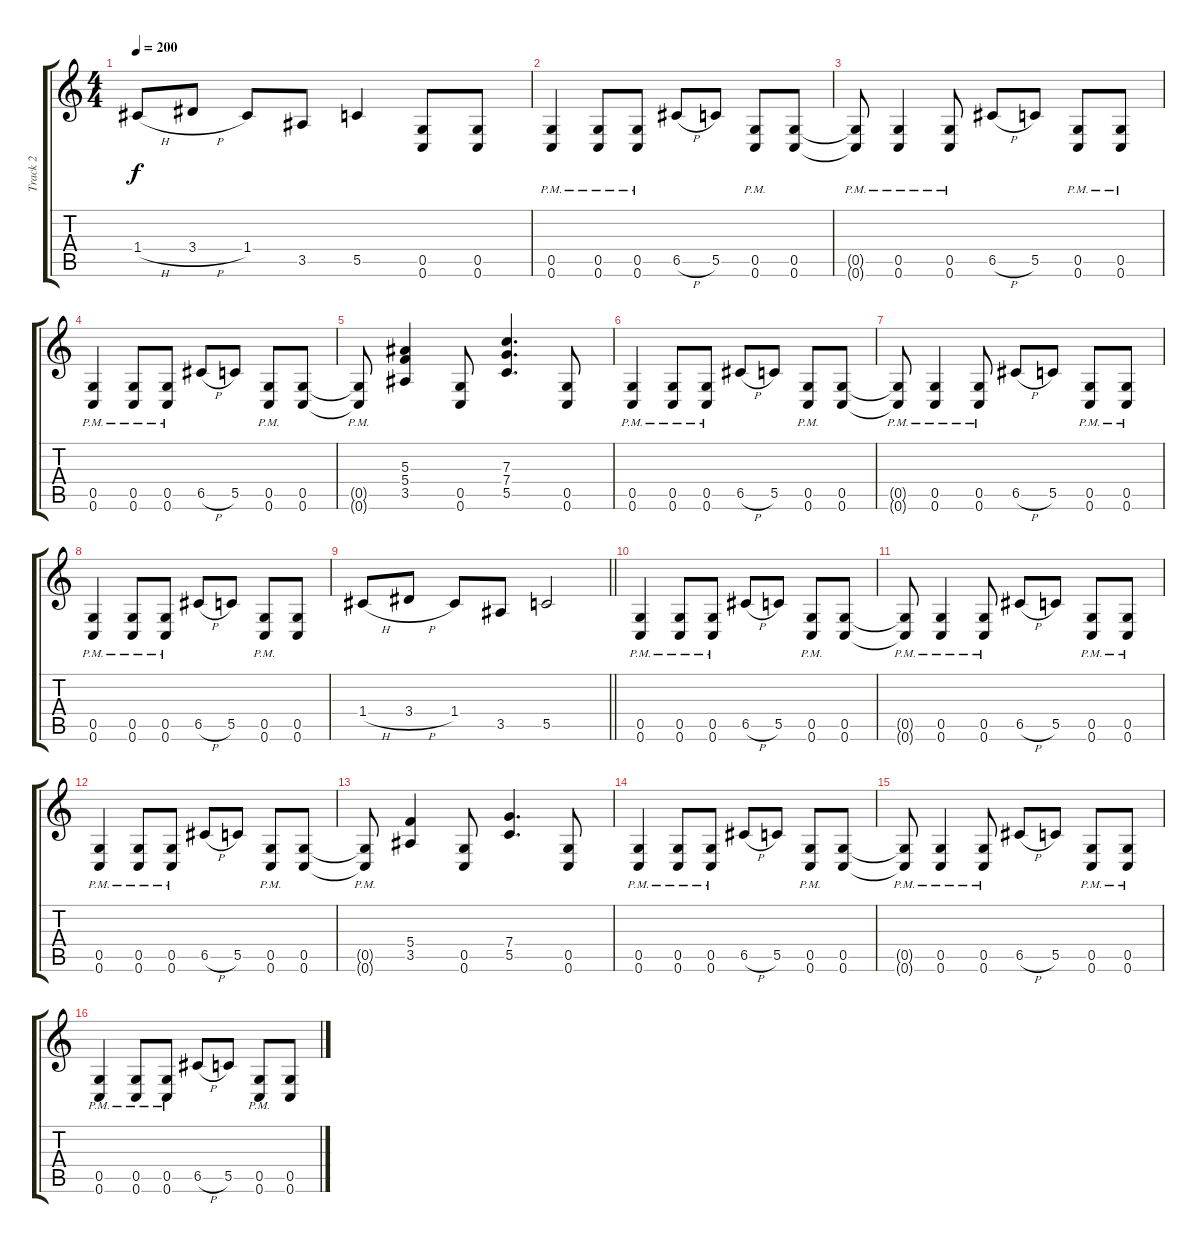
\track ("Track 2" "Track 2") {instrument distortionguitar}
\staff {score tabs}
\tuning (D4 A3 F3 C3 G2 C2) {hide}
\ts (4 4)
\tempo 200
\clef g2
\ks c
1.4{h}.8{dy f} 3.4{h}.8 1.4.8 3.5.8 5.5.4 (0.5 0.6).8 (0.5 0.6).8 |
(0.5{pm} 0.6{pm}).4 (0.5{pm} 0.6{pm}).8 (0.5{pm} 0.6{pm}).8 6.5{h}.8 5.5.8 (0.5{pm} 0.6{pm}).8 (0.5 0.6).8 |
(0.5{pm t} 0.6{pm t}).8 (0.5{pm} 0.6{pm}).4 (0.5{pm} 0.6{pm}).8 6.5{h}.8 5.5.8 (0.5{pm} 0.6{pm}).8 (0.5{pm} 0.6{pm}).8 |
(0.5{pm} 0.6{pm}).4 (0.5{pm} 0.6{pm}).8 (0.5{pm} 0.6{pm}).8 6.5{h}.8 5.5.8 (0.5{pm} 0.6{pm}).8 (0.5 0.6).8 |
(0.5{pm t} 0.6{pm t}).8 (5.3 5.4 3.5).4 (0.5 0.6).8 (7.3 7.4 5.5).4{d} (0.5 0.6).8 |
(0.5{pm} 0.6{pm}).4 (0.5{pm} 0.6{pm}).8 (0.5{pm} 0.6{pm}).8 6.5{h}.8 5.5.8 (0.5{pm} 0.6{pm}).8 (0.5 0.6).8 |
(0.5{pm t} 0.6{pm t}).8 (0.5{pm} 0.6{pm}).4 (0.5{pm} 0.6{pm}).8 6.5{h}.8 5.5.8 (0.5{pm} 0.6{pm}).8 (0.5{pm} 0.6{pm}).8 |
(0.5{pm} 0.6{pm}).4 (0.5{pm} 0.6{pm}).8 (0.5{pm} 0.6{pm}).8 6.5{h}.8 5.5.8 (0.5{pm} 0.6{pm}).8 (0.5 0.6).8 |
\barLineRight lightlight
1.4{h}.8 3.4{h}.8 1.4.8 3.5.8 5.5.2 |
(0.5{pm} 0.6{pm}).4 (0.5{pm} 0.6{pm}).8 (0.5{pm} 0.6{pm}).8 6.5{h}.8 5.5.8 (0.5{pm} 0.6{pm}).8 (0.5 0.6).8 |
(0.5{pm t} 0.6{pm t}).8 (0.5{pm} 0.6{pm}).4 (0.5{pm} 0.6{pm}).8 6.5{h}.8 5.5.8 (0.5{pm} 0.6{pm}).8 (0.5{pm} 0.6{pm}).8 |
(0.5{pm} 0.6{pm}).4 (0.5{pm} 0.6{pm}).8 (0.5{pm} 0.6{pm}).8 6.5{h}.8 5.5.8 (0.5{pm} 0.6{pm}).8 (0.5 0.6).8 |
(0.5{pm t} 0.6{pm t}).8 (5.4 3.5).4 (0.5 0.6).8 (7.4 5.5).4{d} (0.5 0.6).8 |
(0.5{pm} 0.6{pm}).4 (0.5{pm} 0.6{pm}).8 (0.5{pm} 0.6{pm}).8 6.5{h}.8 5.5.8 (0.5{pm} 0.6{pm}).8 (0.5 0.6).8 |
(0.5{pm t} 0.6{pm t}).8 (0.5{pm} 0.6{pm}).4 (0.5{pm} 0.6{pm}).8 6.5{h}.8 5.5.8 (0.5{pm} 0.6{pm}).8 (0.5{pm} 0.6{pm}).8 |
(0.5{pm} 0.6{pm}).4 (0.5{pm} 0.6{pm}).8 (0.5{pm} 0.6{pm}).8 6.5{h}.8 5.5.8 (0.5{pm} 0.6{pm}).8 (0.5 0.6).8
